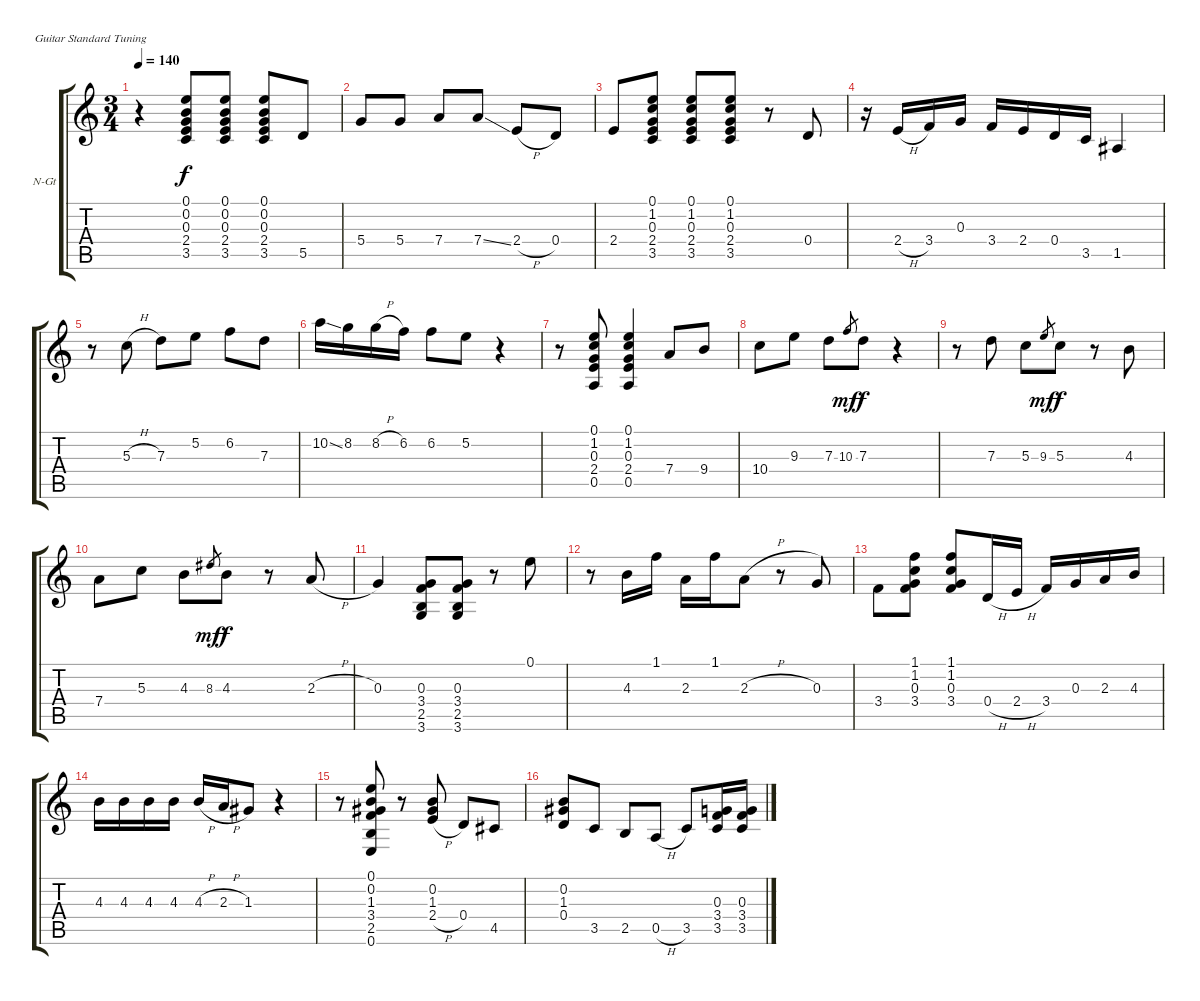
\bracketExtendMode groupsimilarinstruments
\firstSystemTrackNameOrientation horizontal
\otherSystemsTrackNameOrientation horizontal
\track ("Piste 1" "N-Gt") {instrument acousticguitarnylon}
\staff {score tabs}
\tuning (E4 B3 G3 D3 A2 E2)
\ts (3 4)
\tempo 140
\clef g2
\ks c
r.4{dy f} (0.1 0.2 0.3 2.4 3.5).8 (0.1 0.2 0.3 2.4 3.5).8 (0.1 0.2 0.3 2.4 3.5).8 5.5.8 |
5.4.8 5.4.8 7.4.8 7.4{ss}.8 2.4{h}.8 0.4.8 |
2.4.8 (0.1 1.2 0.3 2.4 3.5).8 (0.1 1.2 0.3 2.4 3.5).8 (0.1 1.2 0.3 2.4 3.5).8 r.8 0.4.8 |
r.16 2.4{h}.16 3.4.16 0.3.16 3.4.16 2.4.16 0.4.16 3.5.16 1.5.4 |
r.8 5.3{h}.8 7.3.8 5.2.8 6.2.8 7.3.8 |
10.2{ss}.16 8.2.16 8.2{h}.16 6.2.16 6.2.8 5.2.8 r.4 |
r.8 (0.1 1.2 0.3 2.4 0.5).8 (0.1 1.2 0.3 2.4 0.5).4 7.4.8 9.4.8 |
10.4.8 9.3.8 7.3.8 10.3.8{gr dy mf} 7.3.8{dy f} r.4 |
r.8 7.3.8 5.3.8 9.3.8{gr dy mf} 5.3.8{dy f} r.8 4.3.8 |
7.4.8 5.3.8 4.3.8 8.3.8{gr dy mf} 4.3.8{dy f} r.8 2.3{h}.8 |
0.3.4 (0.3 3.4 2.5 3.6).8 (0.3 3.4 2.5 3.6).8 r.8 0.1.8 |
r.8 4.3.16 1.1.16 2.3.16 1.1.16 2.3{h}.8 r.8 0.3.8 |
3.4.8 (1.1 1.2 0.3 3.4).8 (1.1 1.2 0.3 3.4).8 0.4{h}.16 2.4{h}.16 3.4.16 0.3.16 2.3.16 4.3.16 |
4.3.16 4.3.16 4.3.16 4.3.16 4.3{h}.16 2.3{h}.16 1.3.8 r.4 |
r.8 (0.1 0.2 1.3 3.4 2.5 0.6).8 r.8 (0.2 1.3 2.4{h}).8 0.4.8 4.5.8 |
(0.2 1.3 0.4).8 3.5.8 2.5.8 0.5{h}.8 3.5.8 (0.3 3.4 3.5).16 (0.3 3.4 3.5).16
